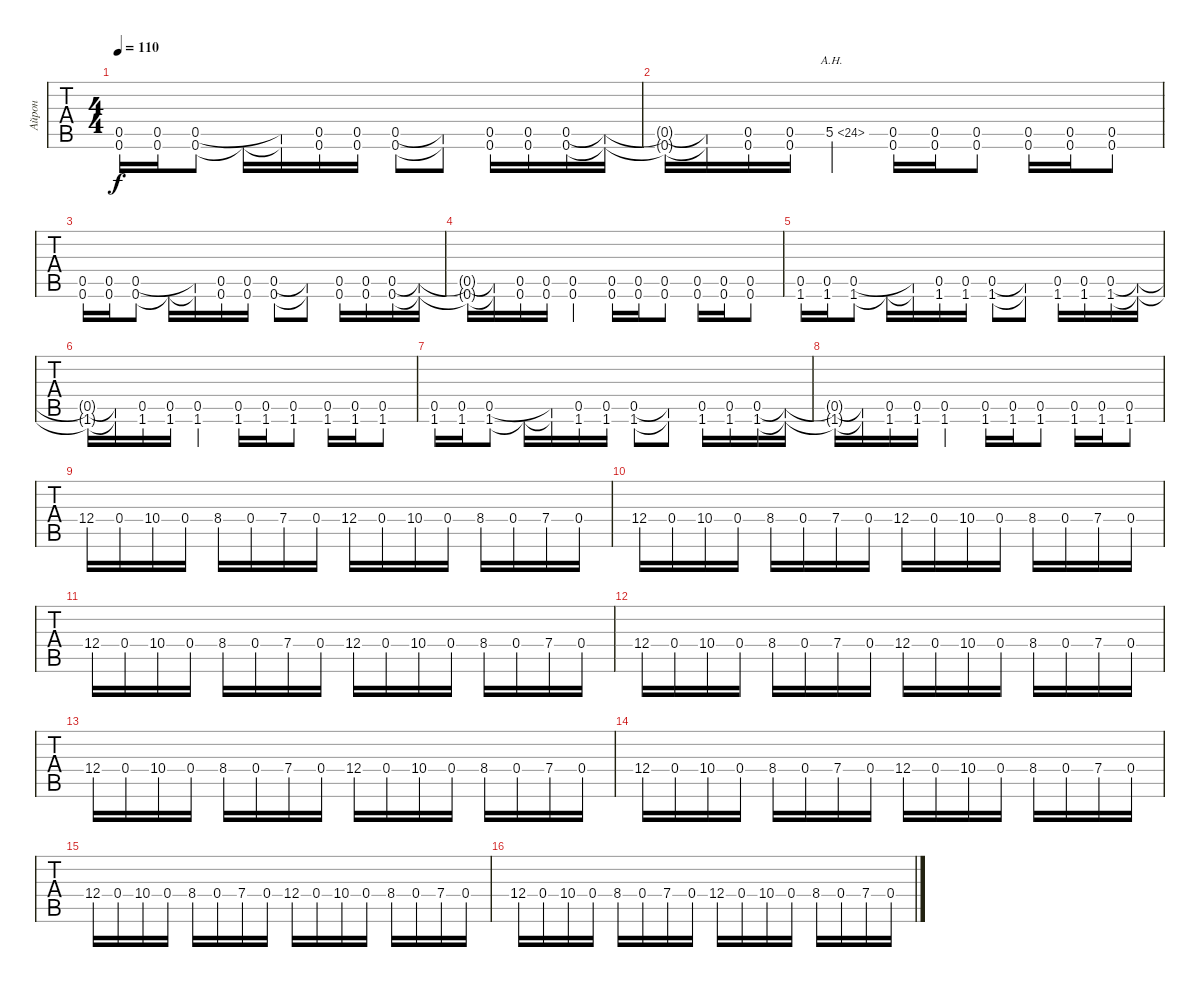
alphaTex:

\track ("Айрон" "Айрон") {instrument distortionguitar}
\staff {tabs}
\tuning (Eb4 Bb3 Gb3 Db3 Ab2 Db2) {hide}
\ts (4 4)
\tempo 110
\clef g2
\ks c
(0.5 0.6).16{dy f instrument overdrivenguitar} (0.5 0.6).16 (0.5 0.6).8 0.6{t}.16 (0.5{t} 0.6{t}).16 (0.5 0.6).16 (0.5 0.6).16 (0.5 0.6).8 (0.5{t} 0.6{t}).8 (0.5 0.6).16 (0.5 0.6).16 (0.5 0.6).16 (0.5{t} 0.6{t}).16 |
(0.5{t} 0.6{t}).16 (0.5{t} 0.6{t}).16 (0.5 0.6).16 (0.5 0.6).16 5.5{ah 19}.4 (0.5 0.6).16 (0.5 0.6).16 (0.5 0.6).8 (0.5 0.6).16 (0.5 0.6).16 (0.5 0.6).8 |
(0.5 0.6).16 (0.5 0.6).16 (0.5 0.6).8 0.6{t}.16 (0.5{t} 0.6{t}).16 (0.5 0.6).16 (0.5 0.6).16 (0.5 0.6).8 (0.5{t} 0.6{t}).8 (0.5 0.6).16 (0.5 0.6).16 (0.5 0.6).16 (0.5{t} 0.6{t}).16 |
(0.5{t} 0.6{t}).16 (0.5{t} 0.6{t}).16 (0.5 0.6).16 (0.5 0.6).16 (0.5 0.6).4 (0.5 0.6).16 (0.5 0.6).16 (0.5 0.6).8 (0.5 0.6).16 (0.5 0.6).16 (0.5 0.6).8 |
(0.5 1.6).16 (0.5 1.6).16 (0.5 1.6).8 1.6{t}.16 (0.5{t} 1.6{t}).16 (0.5 1.6).16 (0.5 1.6).16 (0.5 1.6).8 (0.5{t} 1.6{t}).8 (0.5 1.6).16 (0.5 1.6).16 (0.5 1.6).16 (0.5{t} 1.6{t}).16 |
(0.5{t} 1.6{t}).16 (0.5{t} 1.6{t}).16 (0.5 1.6).16 (0.5 1.6).16 (0.5 1.6).4 (0.5 1.6).16 (0.5 1.6).16 (0.5 1.6).8 (0.5 1.6).16 (0.5 1.6).16 (0.5 1.6).8 |
(0.5 1.6).16 (0.5 1.6).16 (0.5 1.6).8 1.6{t}.16 (0.5{t} 1.6{t}).16 (0.5 1.6).16 (0.5 1.6).16 (0.5 1.6).8 (0.5{t} 1.6{t}).8 (0.5 1.6).16 (0.5 1.6).16 (0.5 1.6).16 (0.5{t} 1.6{t}).16 |
(0.5{t} 1.6{t}).16 (0.5{t} 1.6{t}).16 (0.5 1.6).16 (0.5 1.6).16 (0.5 1.6).4 (0.5 1.6).16 (0.5 1.6).16 (0.5 1.6).8 (0.5 1.6).16 (0.5 1.6).16 (0.5 1.6).8 |
12.4.16 0.4.16 10.4.16 0.4.16 8.4.16 0.4.16 7.4.16 0.4.16 12.4.16 0.4.16 10.4.16 0.4.16 8.4.16 0.4.16 7.4.16 0.4.16 |
12.4.16 0.4.16 10.4.16 0.4.16 8.4.16 0.4.16 7.4.16 0.4.16 12.4.16 0.4.16 10.4.16 0.4.16 8.4.16 0.4.16 7.4.16 0.4.16 |
12.4.16 0.4.16 10.4.16 0.4.16 8.4.16 0.4.16 7.4.16 0.4.16 12.4.16 0.4.16 10.4.16 0.4.16 8.4.16 0.4.16 7.4.16 0.4.16 |
12.4.16 0.4.16 10.4.16 0.4.16 8.4.16 0.4.16 7.4.16 0.4.16 12.4.16 0.4.16 10.4.16 0.4.16 8.4.16 0.4.16 7.4.16 0.4.16 |
12.4.16 0.4.16 10.4.16 0.4.16 8.4.16 0.4.16 7.4.16 0.4.16 12.4.16 0.4.16 10.4.16 0.4.16 8.4.16 0.4.16 7.4.16 0.4.16 |
12.4.16 0.4.16 10.4.16 0.4.16 8.4.16 0.4.16 7.4.16 0.4.16 12.4.16 0.4.16 10.4.16 0.4.16 8.4.16 0.4.16 7.4.16 0.4.16 |
12.4.16 0.4.16 10.4.16 0.4.16 8.4.16 0.4.16 7.4.16 0.4.16 12.4.16 0.4.16 10.4.16 0.4.16 8.4.16 0.4.16 7.4.16 0.4.16 |
12.4.16 0.4.16 10.4.16 0.4.16 8.4.16 0.4.16 7.4.16 0.4.16 12.4.16 0.4.16 10.4.16 0.4.16 8.4.16 0.4.16 7.4.16 0.4.16
